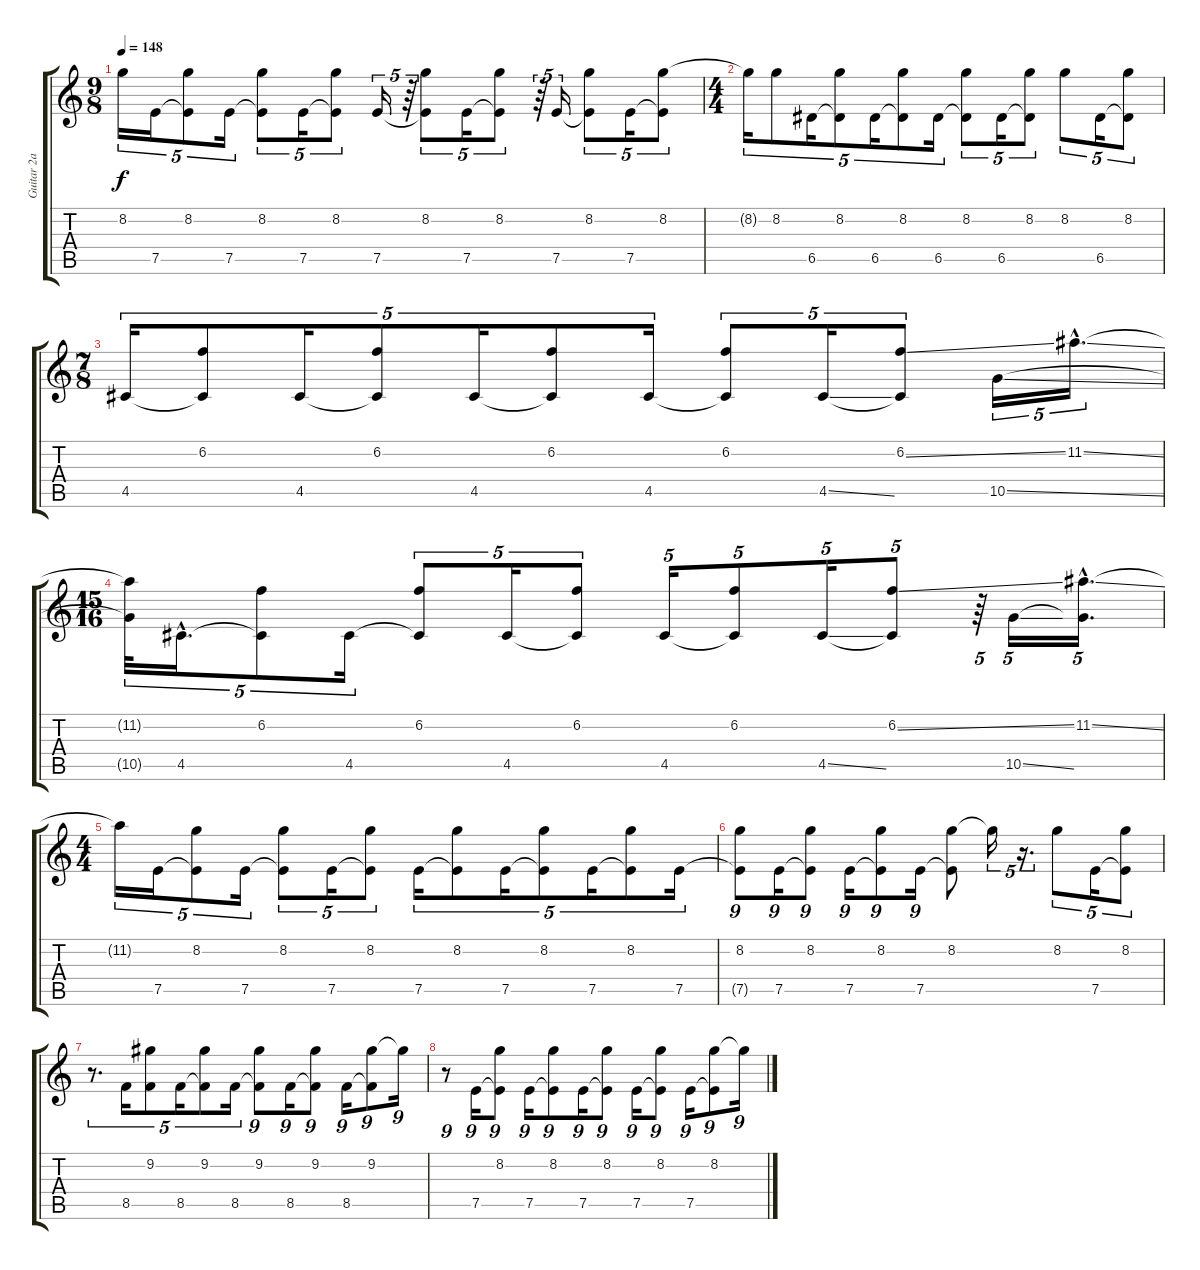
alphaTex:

\track ("Guitar 2a" "Guitar 2a") {instrument electricguitarjazz}
\staff {score tabs}
\tuning (E4 B3 G3 D3 A2 E2) {hide}
\ts (9 8)
\tempo 148
\clef g2
\ks c
8.2{t}.16{tu (5 4) dy f} 7.5.16{tu (5 4)} (8.2 7.5{t}).8{tu (5 4)} 7.5.16{tu (5 4)} (8.2 7.5{t}).8{tu (5 4)} 7.5.16{tu (5 4)} (8.2 7.5{t}).8{tu (5 4)} 7.5.16{tu (5 4)} r.64{tu (5 4)} (8.2 7.5{t}).8{tu (5 4)} 7.5.16{tu (5 4)} (8.2 7.5{t}).8{tu (5 4)} r.64{tu (5 4)} 7.5.16{tu (5 4)} (8.2 7.5{t}).8{tu (5 4)} 7.5.16{tu (5 4)} (8.2 7.5{t}).8{tu (5 4)} |
\ts (4 4)
8.2{t}.16{tu (5 4)} 8.2.8{tu (5 4)} 6.5.16{tu (5 4)} (8.2 6.5{t}).8{tu (5 4)} 6.5.16{tu (5 4)} (8.2 6.5{t}).8{tu (5 4)} 6.5.16{tu (5 4)} (8.2 6.5{t}).8{tu (5 4)} 6.5.16{tu (5 4)} (8.2 6.5{t}).8{tu (5 4)} 8.2.8{tu (5 4)} 6.5.16{tu (5 4)} (8.2 6.5{t}).8{tu (5 4)} |
\ts (7 8)
4.5.16{tu (5 4)} (6.2 4.5{t}).8{tu (5 4)} 4.5.16{tu (5 4)} (6.2 4.5{t}).8{tu (5 4)} 4.5.16{tu (5 4)} (6.2 4.5{t}).8{tu (5 4)} 4.5.16{tu (5 4)} (6.2 4.5{t}).8{tu (5 4)} 4.5{ss}.16{tu (5 4)} (6.2{ss} 4.5{t}).8{tu (5 4)} 10.5{ss}.16{tu (5 4)} 11.2{ss hac}.16{d tu (5 4)} |
\ts (15 16)
(11.2{t} 10.5{t}).32{tu (5 4)} 4.5{hac}.16{d tu (5 4)} (6.2 4.5{t}).8{tu (5 4)} 4.5.16{tu (5 4)} (6.2 4.5{t}).8{tu (5 4)} 4.5.16{tu (5 4)} (6.2 4.5{t}).8{tu (5 4)} 4.5.16{tu (5 4)} (6.2 4.5{t}).8{tu (5 4)} 4.5{ss}.16{tu (5 4)} (6.2{ss} 4.5{t}).8{tu (5 4)} r.64{tu (5 4)} 10.5{ss}.16{tu (5 4)} (11.2{ss hac} 10.5{hac t}).16{d tu (5 4)} |
\ts (4 4)
11.2{t}.16{tu (5 4)} 7.5.16{tu (5 4)} (8.2 7.5{t}).8{tu (5 4)} 7.5.16{tu (5 4)} (8.2 7.5{t}).8{tu (5 4)} 7.5.16{tu (5 4)} (8.2 7.5{t}).8{tu (5 4)} 7.5.16{tu (5 4)} (8.2 7.5{t}).8{tu (5 4)} 7.5.16{tu (5 4)} (8.2 7.5{t}).8{tu (5 4)} 7.5.16{tu (5 4)} (8.2 7.5{t}).8{tu (5 4)} 7.5.16{tu (5 4)} |
(8.2 7.5{t}).8{tu (9 8)} 7.5.16{tu (9 8)} (8.2 7.5{t}).8{tu (9 8)} 7.5.16{tu (9 8)} (8.2 7.5{t}).8{tu (9 8)} 7.5.16{tu (9 8)} (8.2 7.5{t}).8 8.2{t}.16{tu (5 4)} r.16{d tu (5 4)} 8.2.8{tu (5 4)} 7.5.16{tu (5 4)} (8.2 7.5{t}).8{tu (5 4)} |
r.8{d tu (5 4)} 8.5.16{tu (5 4)} (9.2 8.5{t}).8{tu (5 4)} 8.5.16{tu (5 4)} (9.2 8.5{t}).8{tu (5 4)} 8.5.16{tu (5 4)} (9.2 8.5{t}).8{tu (9 8)} 8.5.16{tu (9 8)} (9.2 8.5{t}).8{tu (9 8)} 8.5.16{tu (9 8)} (9.2 8.5{t}).8{tu (9 8)} 9.2{t}.16{tu (9 8)} |
r.8{tu (9 8)} 7.5.16{tu (9 8)} (8.2 7.5{t}).8{tu (9 8)} 7.5.16{tu (9 8)} (8.2 7.5{t}).8{tu (9 8)} 7.5.16{tu (9 8)} (8.2 7.5{t}).8{tu (9 8)} 7.5.16{tu (9 8)} (8.2 7.5{t}).8{tu (9 8)} 7.5.16{tu (9 8)} (8.2 7.5{t}).8{tu (9 8)} 8.2{t}.16{tu (9 8)}
